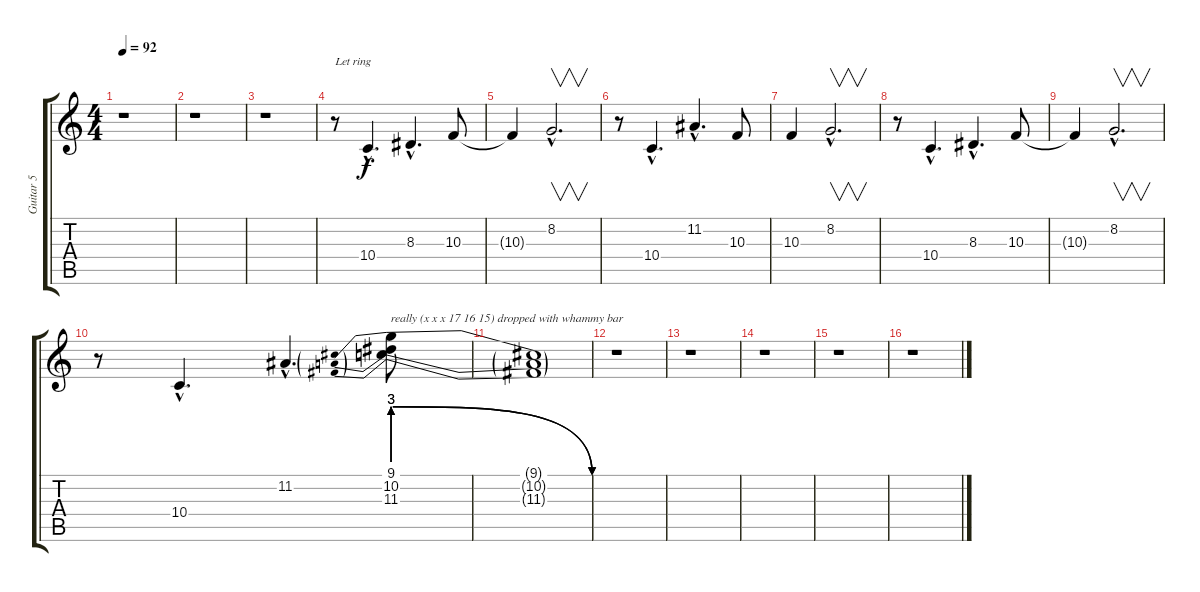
\track ("Guitar 5" "Guitar 5") {instrument drawbarorgan}
\staff {score tabs}
\tuning (E4 B3 G3 D3 G2 C2) {hide}
\ts (4 4)
\tempo 92
\clef g2
\ks c
r.1{dy f} |
r.1 |
r.1 |
r.8{txt "Let ring "} 10.4{hac}.4{d} 8.3{hac}.4{d} 10.3.8 |
10.3{t}.4 8.2{hac}.2{v d} |
r.8 10.4{hac}.4{d} 11.2{hac}.4{d} 10.3.8 |
10.3.4 8.2{hac}.2{v d} |
r.8 10.4{hac}.4{d} 8.3{hac}.4{d} 10.3.8 |
10.3{t}.4 8.2{hac}.2{v d} |
r.8 10.4{hac}.4{d} 11.2{hac}.4{d} (9.1{be (prebendrelease 0 12 60 0)} 10.2{be (prebendrelease 0 12 60 0)} 11.3{be (prebendrelease 0 12 60 0)}).8{txt "really (x x x 17 16 15) dropped with whammy bar"} |
(9.1{t} 10.2{t} 11.3{t}).1 |
r.1 |
r.1 |
r.1 |
r.1 |
r.1
